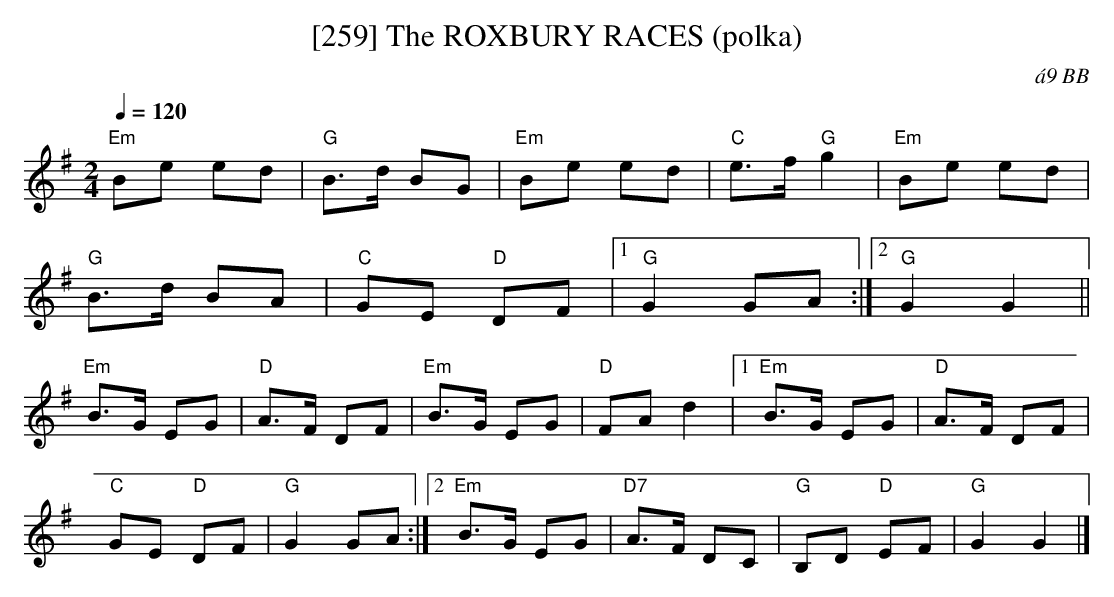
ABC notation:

X:1
T:[259] The ROXBURY RACES (polka)
C:\'a9 BB
M:2/4
Q:1/4=120
L:1/8
K:G
"Em"Be ed|"G"B>d BG|"Em"Be ed|"C"e>f "G"g2|"Em"Be ed|
"G"B>d BA|"C"GE "D"DF|[1"G"G2 GA :|2 "G"G2 G2||
"Em"B>G EG|"D"A>F DF|"Em"B>G EG|"D"FA d2|1 "Em"B>G EG|"D"A>F DF|
"C"GE "D"DF|"G"G2 GA :|2 "Em"B>G EG|"D7"A>F DC|"G"B,D "D"EF|"G"G2 G2|]
